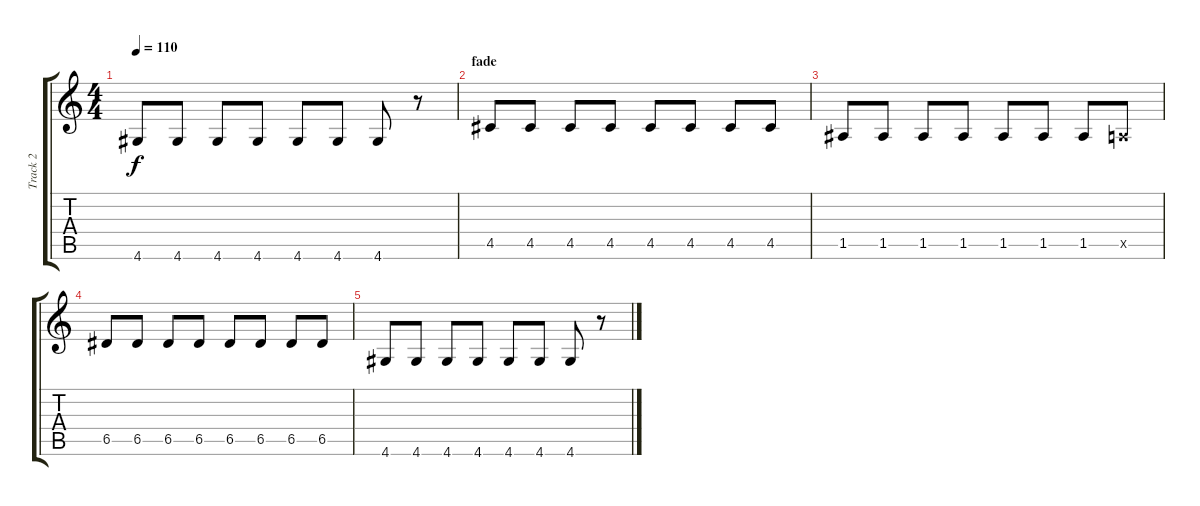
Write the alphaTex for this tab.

\track ("Track 2" "Track 2") {instrument electricguitarmuted}
\staff {score tabs}
\tuning (E4 B3 G3 D3 A2 E2) {hide}
\ts (4 4)
\tempo 110
\clef g2
\ks c
4.6.8{dy f} 4.6.8 4.6.8 4.6.8 4.6.8 4.6.8 4.6.8 r.8 |
\section ("" "fade")
4.5.8{volume 11} 4.5.8 4.5.8 4.5.8 4.5.8 4.5.8 4.5.8 4.5.8 |
1.5.8{volume 7} 1.5.8 1.5.8 1.5.8 1.5.8 1.5.8 1.5.8 0.5{x}.8 |
6.5.8{volume 3} 6.5.8 6.5.8 6.5.8 6.5.8 6.5.8 6.5.8 6.5.8 |
4.6.8 4.6.8 4.6.8 4.6.8 4.6.8 4.6.8 4.6.8 r.8
